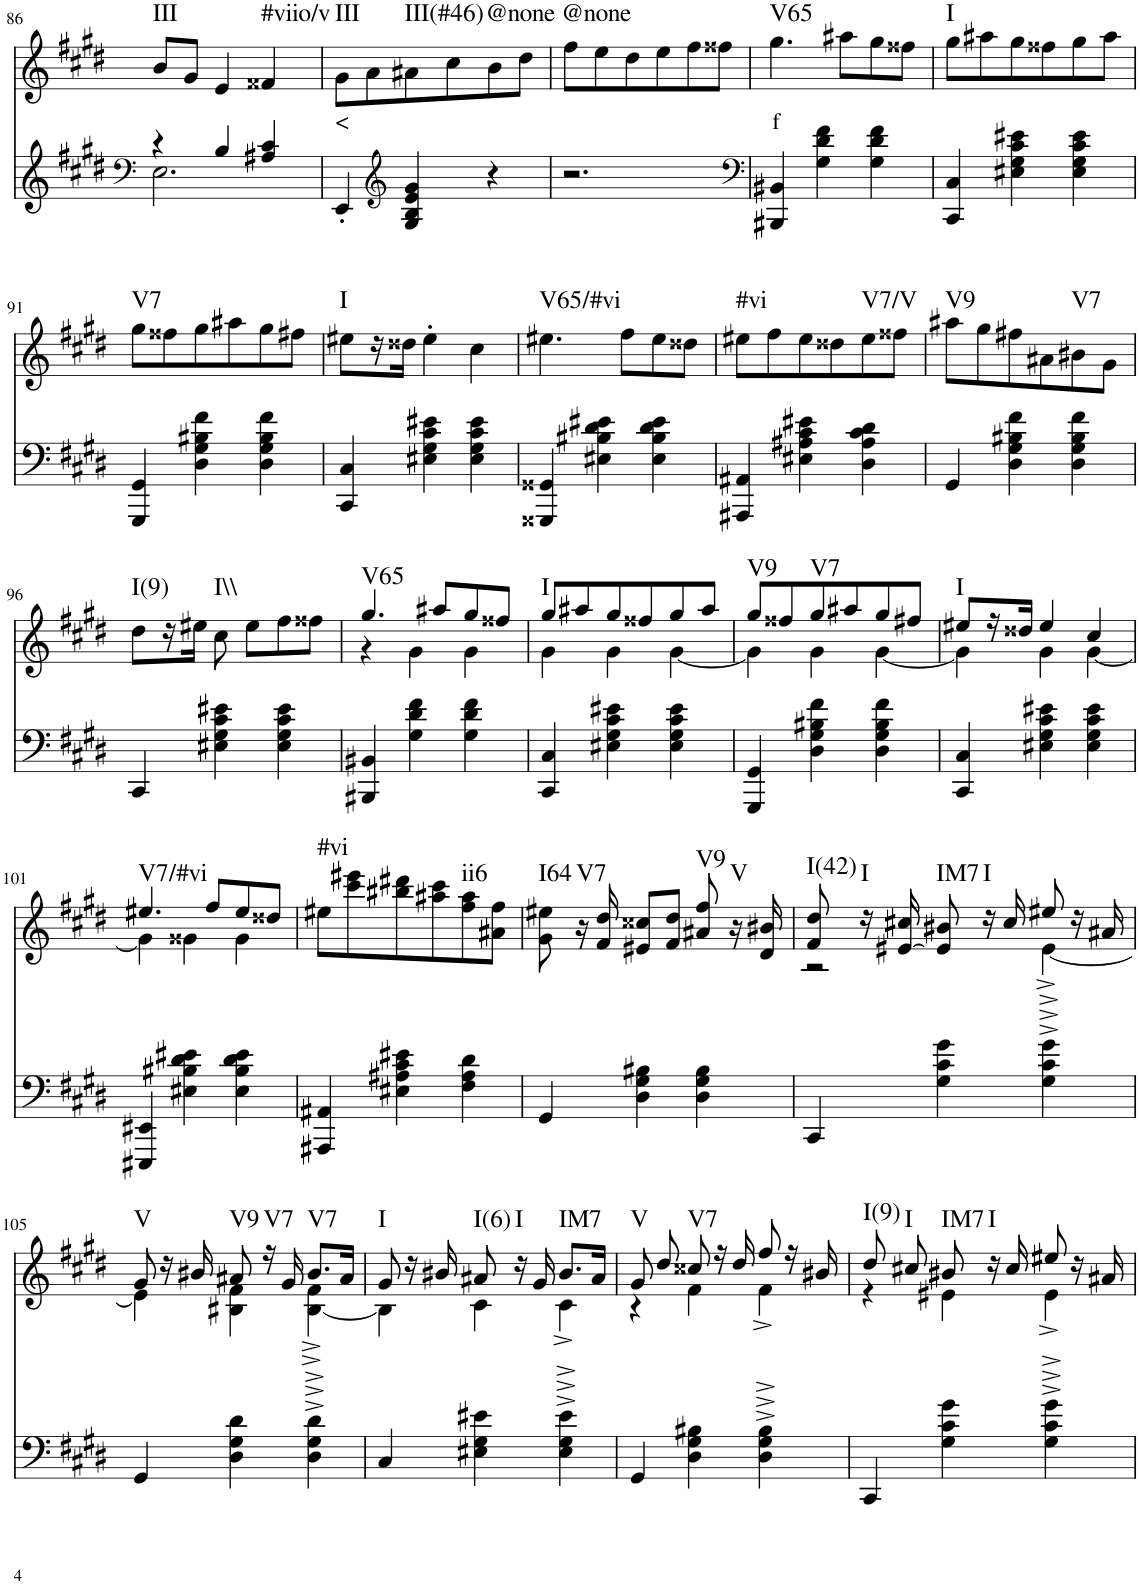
**kern	**kern	**text	**harte
*part2	*part1	*part1	*part1
*staff2	*staff1	*staff1	*
*I"Piano	*I"Piano	*	*
*I'Pno	*I'Pno	*	*
!!LO:PB:g=z
*clefF4	*clefG2	*	*
*k[f#c#g#d#]	*k[f#c#g#d#]	*	*
*c#:	*c#:	*	*
*M3/4	*M3/4	*	*
=86	=86	=86	=86
*^	*	*	*
!	!	!	!	!LO:H:kt=III
4r	2.E\	8b/L	.	N
.	.	8g#/J	.	.
4B/	.	4e/	.	.
!	!	!	!	!LO:H:kt=#viio/v
4A#X/ 4c#/	.	4f##X/	.	N
*v	*v	*	*	*
=87	=87	=87	=87
!	!	!LO:LY:b	!LO:H:kt=III
4EE'/	8g#\L	<	N
.	8a\	.	.
*clefG2	*	*	*
!	!	!	!LO:H:kt=III(#46)
4G#/ 4B/ 4e/ 4g#/	8a#X\	.	N
.	8cc#\	.	.
!	!	!	!LO:H:kt=@none
4r	8b\	.	N
.	8dd#\J	.	.
=88	=88	=88	=88
!	!	!	!LO:H:kt=@none
2.r	8ff#\L	.	N
.	8ee\	.	.
.	8dd#\	.	.
.	8ee\	.	.
.	8ff#\	.	.
.	8ff##X\J	.	.
=89	=89	=89	=89
*clefF4	*	*	*
!	!	!LO:LY:b	!LO:H:kt=V65
4BBB#X/ 4BB#X/	4.gg#\	f	N
4G#\ 4d#\ 4f#\	.	.	.
.	8aa#X\L	.	.
4G#\ 4d#\ 4f#\	8gg#\	.	.
.	8ff##X\J	.	.
=90	=90	=90	=90
!	!	!	!LO:H:kt=I
4CC#/ 4C#/	8gg#\L	.	N
.	8aa#X\	.	.
4E#X\ 4G#\ 4c#\ 4e#X\	8gg#\	.	.
.	8ff##X\	.	.
4E#\ 4G#\ 4c#\ 4e#\	8gg#\	.	.
.	8aa#\J	.	.
!!LO:LB:g=z
=91	=91	=91	=91
!	!	!	!LO:H:kt=V7
4GGG#/ 4GG#/	8gg#\L	.	N
.	8ff##X\	.	.
4D#\ 4G#\ 4B#X\ 4f#\	8gg#\	.	.
.	8aa#X\	.	.
4D#\ 4G#\ 4B#\ 4f#\	8gg#\	.	.
.	8ff#X\J	.	.
=92	=92	=92	=92
!	!	!	!LO:H:kt=I
4CC#/ 4C#/	8ee#X\L	.	N
.	16r	.	.
.	16dd##X\JJ	.	.
4E#X\ 4G#\ 4c#\ 4e#X\	4ee#'\	.	.
4E#\ 4G#\ 4c#\ 4e#\	4cc#\	.	.
=93	=93	=93	=93
!	!	!	!LO:H:kt=V65/#vi
4GGG##X/ 4GG##X/	4.ee#X\	.	N
4E#X\ 4B#X\ 4d#\ 4e#X\	.	.	.
.	8ff#\L	.	.
4E#\ 4B#\ 4d#\ 4e#\	8ee#\	.	.
.	8dd##X\J	.	.
=94	=94	=94	=94
!	!	!	!LO:H:kt=#vi
4AAA#X/ 4AA#X/	8ee#X\L	.	N
.	8ff#\	.	.
4E#X\ 4A#X\ 4c#\ 4e#X\	8ee#\	.	.
.	8dd##X\	.	.
!	!	!	!LO:H:kt=V7/V
4D#\ 4A#\ 4c#\ 4d#\	8ee#\	.	N
.	8ff##X\J	.	.
=95	=95	=95	=95
!	!	!	!LO:H:kt=V9
4GG#/	8aa#X\L	.	N
.	8gg#\	.	.
4D#\ 4G#\ 4B#X\ 4f#\	8ff#X\	.	.
.	8a#X\	.	.
!	!	!	!LO:H:kt=V7
4D#\ 4G#\ 4B#\ 4f#\	8b#X\	.	N
.	8g#\J	.	.
!!LO:LB:g=z
=96	=96	=96	=96
!	!	!	!LO:H:kt=I(9)
4CC#/	8dd#\L	.	N
.	16r	.	.
.	16ee#X\JJ	.	.
!	!	!	!LO:H:kt=I\\
4E#X\ 4G#\ 4c#\ 4e#X\	8cc#\	.	N
.	8ee#\L	.	.
4E#\ 4G#\ 4c#\ 4e#\	8ff#\	.	.
.	8ff##X\J	.	.
=97	=97	=97	=97
*	*^	*	*
!	!	!	!	!LO:H:kt=V65
4BBB#X/ 4BB#X/	4.gg#/	4r	.	N
4G#\ 4d#\ 4f#\	.	4g#\	.	.
.	8aa#X/L	.	.	.
4G#\ 4d#\ 4f#\	8gg#/	4g#\	.	.
.	8ff##X/J	.	.	.
=98	=98	=98	=98	=98
!	!	!	!	!LO:H:kt=I
4CC#/ 4C#/	8gg#/L	4g#\	.	N
.	8aa#X/	.	.	.
4E#X\ 4G#\ 4c#\ 4e#X\	8gg#/	4g#\	.	.
.	8ff##X/	.	.	.
4E#\ 4G#\ 4c#\ 4e#\	8gg#/	[4g#\	.	.
.	8aa#/J	.	.	.
=99	=99	=99	=99	=99
!	!	!	!	!LO:H:kt=V9
4GGG#/ 4GG#/	8gg#/L	4g#\]	.	N
.	8ff##X/	.	.	.
!	!	!	!	!LO:H:kt=V7
4D#\ 4G#\ 4B#X\ 4f#\	8gg#/	4g#\	.	N
.	8aa#X/	.	.	.
4D#\ 4G#\ 4B#\ 4f#\	8gg#/	[4g#\	.	.
.	8ff#X/J	.	.	.
=100	=100	=100	=100	=100
!	!	!	!	!LO:H:kt=I
4CC#/ 4C#/	8ee#X/L	4g#\]	.	N
.	16r	.	.	.
.	16dd##X/JJ	.	.	.
4E#X\ 4G#\ 4c#\ 4e#X\	4ee#/	4g#\	.	.
4E#\ 4G#\ 4c#\ 4e#\	4cc#/	[4g#\	.	.
!!LO:LB:g=z	!!
=101	=101	=101	=101	=101
!	!	!	!	!LO:H:kt=V7/#vi
4EEE#X/ 4EE#X/	4.ee#X/	4g#\]	.	N
4E#X\ 4B#X\ 4d#\ 4e#X\	.	4g##X\	.	.
.	8ff#/L	.	.	.
4E#\ 4B#\ 4d#\ 4e#\	8ee#/	4g##\	.	.
.	8dd##X/J	.	.	.
*	*v	*v	*	*
=102	=102	=102	=102
!	!	!	!LO:H:kt=#vi
4AAA#X/ 4AA#X/	8ee#X\L	.	N
.	8ccc#\ 8eee#X\	.	.
4E#X\ 4A#X\ 4c#\ 4e#X\	8bb#X\ 8ddd#X\	.	.
.	8aa#X\ 8ccc#\	.	.
!	!	!	!LO:H:kt=ii6
4F#\ 4A#\ 4d#\	8ff#\ 8aa#\	.	N
.	8a#X\ 8ff#\J	.	.
=103	=103	=103	=103
!	!	!	!LO:H:kt=I64
4GG#/	8g#\ 8ee#X\	.	N
!	!	!	!LO:H:kt=V7
.	16r	.	N
.	16f#/ 16dd#/	.	.
4D#\ 4G#\ 4B#X\	8e#X/ 8cc##X/L	.	.
.	8f#/ 8dd#/J	.	.
!	!	!	!LO:H:kt=V9
4D#\ 4G#\ 4B#\	8a#X/ 8ff#/	.	N
!	!	!	!LO:H:kt=V
.	16r	.	N
.	16d#/ 16b#X/	.	.
=104	=104	=104	=104
*	*^	*	*
!	!	!	!	!LO:H:kt=I(42)
4CC#/	8f#/ 8dd#/	2r	.	N
!	!	!	!	!LO:H:kt=I
.	16r	.	.	N
.	[16e#X/ 16cc#X/	.	.	.
!	!	!	!	!LO:H:kt=IM7
4G#\ 4c#\ 4g#\	8e#/] 8b#X/	.	.	N
!	!	!	!	!LO:H:kt=I
.	16r	.	.	N
.	16cc#/	.	.	.
4G#\^ 4c#\^ 4g#\^	8ee#X/	[4e#^\	.	.
.	16r	.	.	.
.	16a#X/	.	.	.
!!LO:LB:g=z	!!
=105	=105	=105	=105	=105
!	!	!	!	!LO:H:kt=V
4GG#/	8g#/	4e#\]	.	N
.	16r	.	.	.
.	16b#X/	.	.	.
!	!	!	!	!LO:H:kt=V9
4D#\ 4G#\ 4d#\	8a#X/	4B#X\ 4f#\	.	N
!	!	!	!	!LO:H:kt=V7
.	16r	.	.	N
.	16g#/	.	.	.
!	!	!	!	!LO:H:kt=V7
4D#\^ 4G#\^ 4d#\^	8.b#/L	[4B#\^ 4f#\^	.	N
.	16a#/Jk	.	.	.
=106	=106	=106	=106	=106
!	!	!	!	!LO:H:kt=I
4C#/	8g#/	4B#\]	.	N
.	16r	.	.	.
.	16b#X/	.	.	.
!	!	!	!	!LO:H:kt=I(6)
4E#X\ 4G#\ 4e#X\	8a#X/	4c#\	.	N
!	!	!	!	!LO:H:kt=I
.	16r	.	.	N
.	16g#/	.	.	.
!	!	!	!	!LO:H:kt=IM7
4E#\^ 4G#\^ 4e#\^	8.b#/L	4c#^\	.	N
.	16a#/Jk	.	.	.
=107	=107	=107	=107	=107
!	!	!	!	!LO:H:kt=V
4GG#/	8g#/	4r	.	N
.	8dd#/	.	.	.
!	!	!	!	!LO:H:kt=V7
4D#\ 4G#\ 4B#X\	8cc##X/	4f#\	.	N
.	16r	.	.	.
.	16dd#/	.	.	.
4D#\^ 4G#\^ 4B#\^	8ff#/	4f#^\	.	.
.	16r	.	.	.
.	16b#X/	.	.	.
=108	=108	=108	=108	=108
!	!	!	!	!LO:H:kt=I(9)
4CC#/	8dd#/	4r	.	N
!	!	!	!	!LO:H:kt=I
.	8cc#X/	.	.	N
!	!	!	!	!LO:H:kt=IM7
4G#\ 4c#\ 4g#\	8b#X/	4e#X\	.	N
!	!	!	!	!LO:H:kt=I
.	16r	.	.	N
.	16cc#/	.	.	.
4G#\^ 4c#\^ 4g#\^	8ee#X/	4e#^\	.	.
.	16r	.	.	.
.	16a#X/	.	.	.
*	*v	*v	*	*
=	=	=	=
*-	*-	*-	*-
